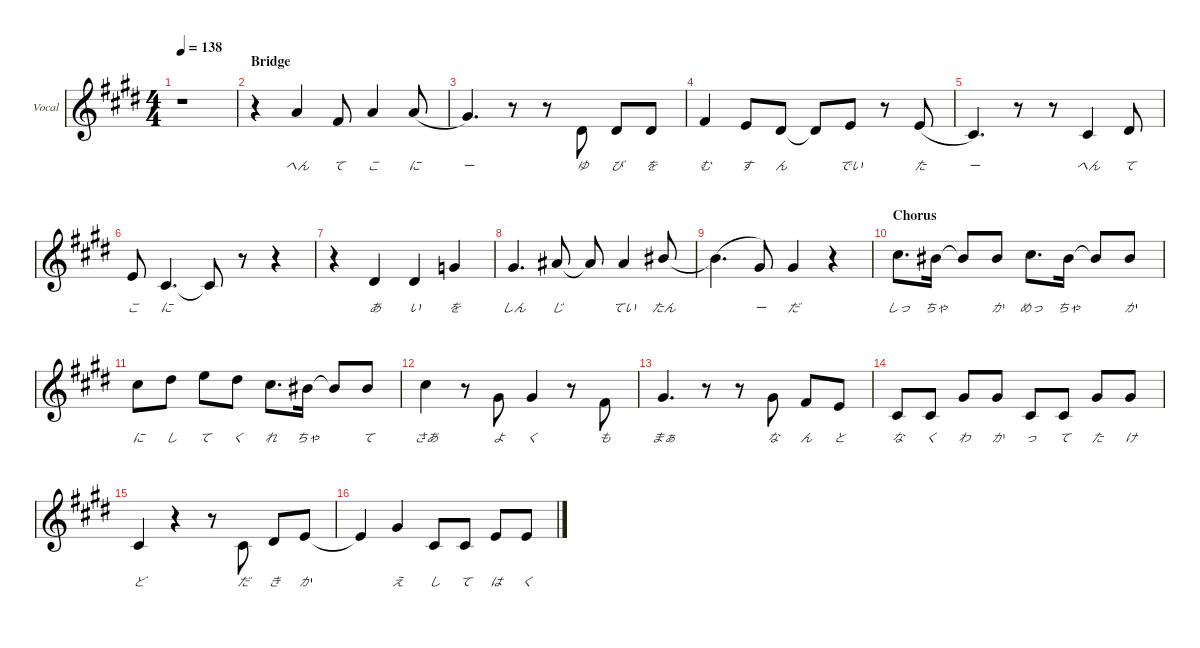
\defaultSystemsLayout 4
\hideDynamics
\bracketExtendMode nobrackets
\firstSystemTrackNameOrientation horizontal
\track ("Vocal" "Vocal") {defaultSystemsLayout 4 mute instrument fx3crystal}
\staff {score}
\tuning (E4 B3 G3 D3 A2 E2)
\ts (4 4)
\tempo 138
\clef g2
\scale
0.233191
\ks c#minor
r.1{dy f beam Down} |
\section ("" "Bridge")
\scale
0.302137 r.4{beam Down} 5.1{acc forcenatural}.4{lyrics (0 "へん") lyrics (1 "") lyrics (2 "") lyrics (3 "") lyrics (4 "") beam Up} 2.1{acc #}.8{lyrics (0 "て") lyrics (1 "") lyrics (2 "") lyrics (3 "") lyrics (4 "") beam Up} 5.1{acc forcenatural}.4{lyrics (0 "こ") lyrics (1 "") lyrics (2 "") lyrics (3 "") lyrics (4 "") beam Up} 5.1{acc forcenatural}.8{lyrics (0 "に") lyrics (1 "") lyrics (2 "") lyrics (3 "") lyrics (4 "") legatoorigin beam Up} |
\scale
0.232352 4.1{acc #}.4{d lyrics (0 "ー") lyrics (1 "") lyrics (2 "") lyrics (3 "") lyrics (4 "") beam Up} r.8{beam Down} r.8{beam Down} 4.2{acc #}.8{lyrics (0 "ゆ") lyrics (1 "") lyrics (2 "") lyrics (3 "") lyrics (4 "") beam Up} 4.2{acc #}.8{lyrics (0 "び") lyrics (1 "") lyrics (2 "") lyrics (3 "") lyrics (4 "") beam Up} 4.2{acc #}.8{lyrics (0 "を") lyrics (1 "") lyrics (2 "") lyrics (3 "") lyrics (4 "") beam Up} |
\scale
0.232094 2.1{acc #}.4{lyrics (0 "む") lyrics (1 "") lyrics (2 "") lyrics (3 "") lyrics (4 "") beam Up} 0.1{acc forcenatural}.8{lyrics (0 "す") lyrics (1 "") lyrics (2 "") lyrics (3 "") lyrics (4 "") beam Up} 4.2{acc #}.8{lyrics (0 "ん") lyrics (1 "") lyrics (2 "") lyrics (3 "") lyrics (4 "") beam Up} 4.2{t acc #}.8{beam Up} 0.1{acc forcenatural}.8{lyrics (0 "でい") lyrics (1 "") lyrics (2 "") lyrics (3 "") lyrics (4 "") beam Up} r.8{beam Up} 0.1{acc forcenatural}.8{lyrics (0 "た") lyrics (1 "") lyrics (2 "") lyrics (3 "") lyrics (4 "") legatoorigin beam Up} |
\scale
0.233418 2.2{acc #}.4{d lyrics (0 "ー") lyrics (1 "") lyrics (2 "") lyrics (3 "") lyrics (4 "") beam Up} r.8{beam Down} r.8{beam Down} 2.2{acc #}.4{lyrics (0 "へん") lyrics (1 "") lyrics (2 "") lyrics (3 "") lyrics (4 "") beam Up} 4.2{acc #}.8{lyrics (0 "て") lyrics (1 "") lyrics (2 "") lyrics (3 "") lyrics (4 "") beam Up} |
\scale
0.301607 0.1{acc forcenatural}.8{lyrics (0 "こ") lyrics (1 "") lyrics (2 "") lyrics (3 "") lyrics (4 "") beam Up} 2.2{acc #}.4{d lyrics (0 "に") lyrics (1 "") lyrics (2 "") lyrics (3 "") lyrics (4 "") beam Up} 2.2{t acc #}.8{beam Up} r.8{beam Down} r.4{beam Down} |
\scale
0.231944 r.4{beam Down} 4.2{acc #}.4{lyrics (0 "あ") lyrics (1 "") lyrics (2 "") lyrics (3 "") lyrics (4 "") beam Up} 4.2{acc #}.4{lyrics (0 "い") lyrics (1 "") lyrics (2 "") lyrics (3 "") lyrics (4 "") beam Up} 3.1{acc forcenatural}.4{lyrics (0 "を") lyrics (1 "") lyrics (2 "") lyrics (3 "") lyrics (4 "") beam Up} |
\scale
0.231687 4.1{acc #}.4{d lyrics (0 "しん") lyrics (1 "") lyrics (2 "") lyrics (3 "") lyrics (4 "") beam Up} 6.1{acc #}.8{lyrics (0 "じ") lyrics (1 "") lyrics (2 "") lyrics (3 "") lyrics (4 "") beam Up} 6.1{t acc #}.8{beam Up} 6.1{acc #}.4{lyrics (0 "てい") lyrics (1 "") lyrics (2 "") lyrics (3 "") lyrics (4 "") beam Up} 8.1{acc #}.8{lyrics (0 "たん") lyrics (1 "") lyrics (2 "") lyrics (3 "") lyrics (4 "") beam Up} |
\scale
0.234762 8.1{t acc #}.4{d legatoorigin beam Down} 4.1{acc #}.8{lyrics (0 "ー") lyrics (1 "") lyrics (2 "") lyrics (3 "") lyrics (4 "") beam Up} 4.1{acc #}.4{lyrics (0 "だ") lyrics (1 "") lyrics (2 "") lyrics (3 "") lyrics (4 "") beam Up} r.4{beam Down} |
\section ("" "Chorus")
\scale
0.303363 9.1{acc #}.8{d lyrics (0 "しっ") lyrics (1 "") lyrics (2 "") lyrics (3 "") lyrics (4 "") beam Down} 8.1{acc #}.16{lyrics (0 "ちゃ") lyrics (1 "") lyrics (2 "") lyrics (3 "") lyrics (4 "") beam Down beam split} 8.1{t acc #}.8{beam Up} 8.1{acc #}.8{lyrics (0 "か") lyrics (1 "") lyrics (2 "") lyrics (3 "") lyrics (4 "") beam Up} 9.1{acc #}.8{d lyrics (0 "めっ") lyrics (1 "") lyrics (2 "") lyrics (3 "") lyrics (4 "") beam Down} 8.1{acc #}.16{lyrics (0 "ちゃ") lyrics (1 "") lyrics (2 "") lyrics (3 "") lyrics (4 "") beam Down beam split} 8.1{t acc #}.8{beam Up} 8.1{acc #}.8{lyrics (0 "か") lyrics (1 "") lyrics (2 "") lyrics (3 "") lyrics (4 "") beam Up} |
\scale
0.233295 9.1{acc #}.8{lyrics (0 "に") lyrics (1 "") lyrics (2 "") lyrics (3 "") lyrics (4 "") beam Down} 11.1{acc #}.8{lyrics (0 "し") lyrics (1 "") lyrics (2 "") lyrics (3 "") lyrics (4 "") beam Down} 12.1{acc forcenatural}.8{lyrics (0 "て") lyrics (1 "") lyrics (2 "") lyrics (3 "") lyrics (4 "") beam Down} 11.1{acc #}.8{lyrics (0 "く") lyrics (1 "") lyrics (2 "") lyrics (3 "") lyrics (4 "") beam Down} 9.1{acc #}.8{d lyrics (0 "れ") lyrics (1 "") lyrics (2 "") lyrics (3 "") lyrics (4 "") beam Down} 8.1{acc #}.16{lyrics (0 "ちゃ") lyrics (1 "") lyrics (2 "") lyrics (3 "") lyrics (4 "") beam Down beam split} 8.1{t acc #}.8{beam Up} 8.1{acc #}.8{lyrics (0 "て") lyrics (1 "") lyrics (2 "") lyrics (3 "") lyrics (4 "") beam Up} |
\scale
0.233036 9.1{acc #}.4{lyrics (0 "さあ") lyrics (1 "") lyrics (2 "") lyrics (3 "") lyrics (4 "") beam Down} r.8{beam Down} 4.1{acc #}.8{lyrics (0 "よ") lyrics (1 "") lyrics (2 "") lyrics (3 "") lyrics (4 "") beam Up} 4.1{acc #}.4{lyrics (0 "く") lyrics (1 "") lyrics (2 "") lyrics (3 "") lyrics (4 "") beam Up} r.8{beam Down} 2.1{acc #}.8{lyrics (0 "も") lyrics (1 "") lyrics (2 "") lyrics (3 "") lyrics (4 "") beam Up} |
\scale
0.230307 4.1{acc #}.4{d lyrics (0 "まぁ") lyrics (1 "") lyrics (2 "") lyrics (3 "") lyrics (4 "") beam Up} r.8{beam Down} r.8{beam Down} 4.1{acc #}.8{lyrics (0 "な") lyrics (1 "") lyrics (2 "") lyrics (3 "") lyrics (4 "") beam Up} 2.1{acc #}.8{lyrics (0 "ん") lyrics (1 "") lyrics (2 "") lyrics (3 "") lyrics (4 "") beam Up} 0.1{acc forcenatural}.8{lyrics (0 "と") lyrics (1 "") lyrics (2 "") lyrics (3 "") lyrics (4 "") beam Up} |
\scale
0.301407 2.2{acc #}.8{lyrics (0 "な") lyrics (1 "") lyrics (2 "") lyrics (3 "") lyrics (4 "") beam Up} 2.2{acc #}.8{lyrics (0 "く") lyrics (1 "") lyrics (2 "") lyrics (3 "") lyrics (4 "") beam Up} 4.1{acc #}.8{lyrics (0 "わ") lyrics (1 "") lyrics (2 "") lyrics (3 "") lyrics (4 "") beam Up} 4.1{acc #}.8{lyrics (0 "か") lyrics (1 "") lyrics (2 "") lyrics (3 "") lyrics (4 "") beam Up} 2.2{acc #}.8{lyrics (0 "っ") lyrics (1 "") lyrics (2 "") lyrics (3 "") lyrics (4 "") beam Up} 2.2{acc #}.8{lyrics (0 "て") lyrics (1 "") lyrics (2 "") lyrics (3 "") lyrics (4 "") beam Up} 4.1{acc #}.8{lyrics (0 "た") lyrics (1 "") lyrics (2 "") lyrics (3 "") lyrics (4 "") beam Up} 4.1{acc #}.8{lyrics (0 "け") lyrics (1 "") lyrics (2 "") lyrics (3 "") lyrics (4 "") beam Up} |
\scale
0.23179 2.2{acc #}.4{lyrics (0 "ど") lyrics (1 "") lyrics (2 "") lyrics (3 "") lyrics (4 "") beam Up} r.4{beam Down} r.8{beam Down} 2.2{acc #}.8{lyrics (0 "だ") lyrics (1 "") lyrics (2 "") lyrics (3 "") lyrics (4 "") beam Up} 4.2{acc #}.8{lyrics (0 "き") lyrics (1 "") lyrics (2 "") lyrics (3 "") lyrics (4 "") beam Up} 0.1{acc forcenatural}.8{lyrics (0 "か") lyrics (1 "") lyrics (2 "") lyrics (3 "") lyrics (4 "") beam Up} |
\scale
0.231533 0.1{t acc forcenatural}.4{beam Up} 4.1{acc #}.4{lyrics (0 "え") lyrics (1 "") lyrics (2 "") lyrics (3 "") lyrics (4 "") beam Up} 2.2{acc #}.8{lyrics (0 "し") lyrics (1 "") lyrics (2 "") lyrics (3 "") lyrics (4 "") beam Up} 2.2{acc #}.8{lyrics (0 "て") lyrics (1 "") lyrics (2 "") lyrics (3 "") lyrics (4 "") beam Up} 0.1{acc forcenatural}.8{lyrics (0 "は") lyrics (1 "") lyrics (2 "") lyrics (3 "") lyrics (4 "") beam Up} 0.1{acc forcenatural}.8{lyrics (0 "く") lyrics (1 "") lyrics (2 "") lyrics (3 "") lyrics (4 "") beam Up}
